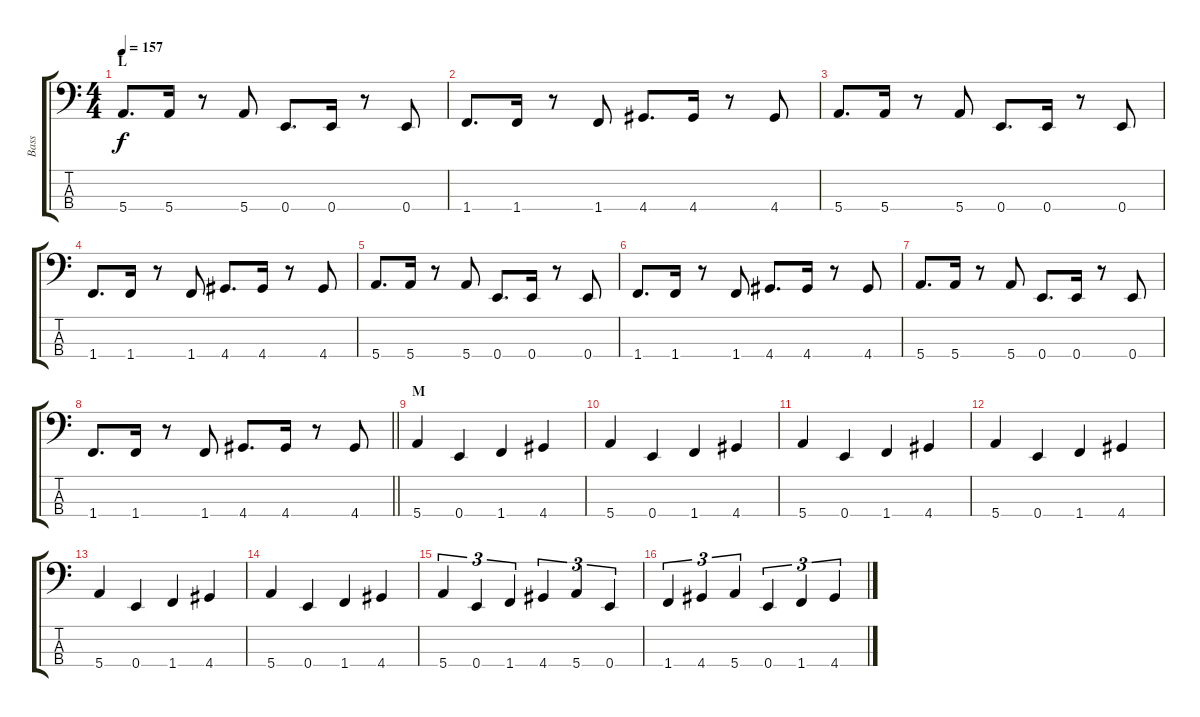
\track ("Bass" "Bass") {instrument electricbassfinger}
\staff {score tabs}
\tuning (G2 D2 A1 E1) {hide}
\ts (4 4)
\section ("" "L")
\tempo 157
\clef f4
\ks c
5.4.8{d dy f} 5.4.16 r.8 5.4.8 0.4.8{d} 0.4.16 r.8 0.4.8 |
1.4.8{d} 1.4.16 r.8 1.4.8 4.4.8{d} 4.4.16 r.8 4.4.8 |
5.4.8{d} 5.4.16 r.8 5.4.8 0.4.8{d} 0.4.16 r.8 0.4.8 |
1.4.8{d} 1.4.16 r.8 1.4.8 4.4.8{d} 4.4.16 r.8 4.4.8 |
5.4.8{d} 5.4.16 r.8 5.4.8 0.4.8{d} 0.4.16 r.8 0.4.8 |
1.4.8{d} 1.4.16 r.8 1.4.8 4.4.8{d} 4.4.16 r.8 4.4.8 |
5.4.8{d} 5.4.16 r.8 5.4.8 0.4.8{d} 0.4.16 r.8 0.4.8 |
\barLineRight lightlight
1.4.8{d} 1.4.16 r.8 1.4.8 4.4.8{d} 4.4.16 r.8 4.4.8 |
\section ("" "M")
5.4.4 0.4.4 1.4.4 4.4.4 |
5.4.4 0.4.4 1.4.4 4.4.4 |
5.4.4 0.4.4 1.4.4 4.4.4 |
5.4.4 0.4.4 1.4.4 4.4.4 |
5.4.4 0.4.4 1.4.4 4.4.4 |
5.4.4 0.4.4 1.4.4 4.4.4 |
5.4.4{tu (3 2)} 0.4.4{tu (3 2)} 1.4.4{tu (3 2)} 4.4.4{tu (3 2)} 5.4.4{tu (3 2)} 0.4.4{tu (3 2)} |
1.4.4{tu (3 2)} 4.4.4{tu (3 2)} 5.4.4{tu (3 2)} 0.4.4{tu (3 2)} 1.4.4{tu (3 2)} 4.4.4{tu (3 2)}
